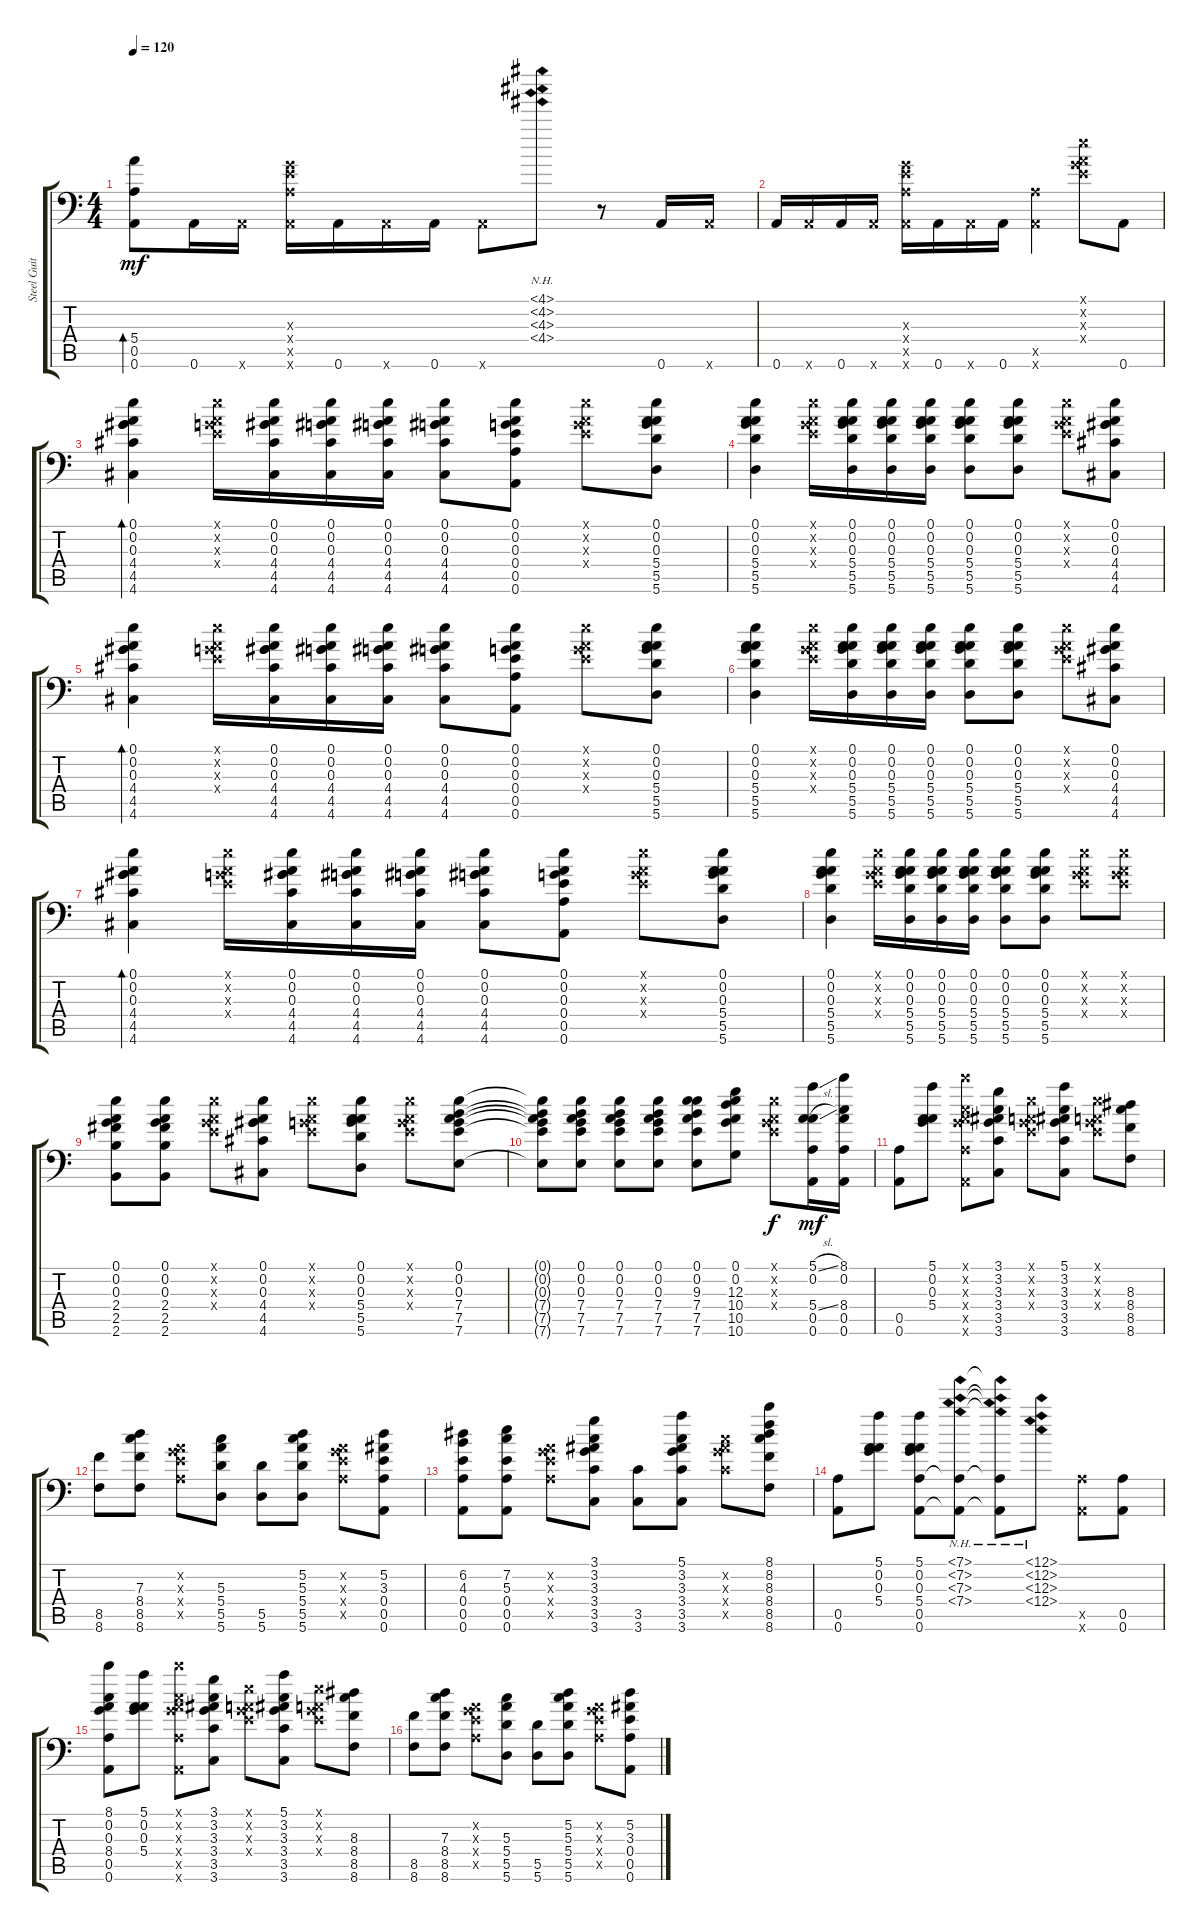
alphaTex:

\track ("Steel Guitar" "Steel Guit") {instrument acousticguitarsteel}
\staff {score tabs}
\tuning (E4 A3 G3 E3 A2 A1) {hide}
\ts (4 4)
\tempo 120
\clef f4
\ks c
(5.4 0.5 0.6).8{bd 30 dy mf} 0.6.16 0.6{x}.16 (0.3{x} 0.4{x} 0.5{x} 0.6{x}).16 0.6.16 0.6{x}.16 0.6.16 0.6{x}.8 (4.1{nh} 4.2{nh} 4.3{nh} 4.4{nh}).8 r.8 0.6.16 0.6{x}.16 |
0.6.16 0.6{x}.16 0.6.16 0.6{x}.16 (0.3{x} 0.4{x} 0.5{x} 0.6{x}).16 0.6.16 0.6{x}.16 0.6.16 (0.5{x} 0.6{x}).4 (0.1{x} 0.2{x} 0.3{x} 0.4{x}).8 0.6.8 |
(0.1 0.2 0.3 4.4 4.5 4.6).4{bd 30} (0.1{x} 0.2{x} 0.3{x} 0.4{x}).16 (0.1 0.2 0.3 4.4 4.5 4.6).16 (0.1 0.2 0.3 4.4 4.5 4.6).16 (0.1 0.2 0.3 4.4 4.5 4.6).16 (0.1 0.2 0.3 4.4 4.5 4.6).8 (0.1 0.2 0.3 0.4 0.5 0.6).8 (0.1{x} 0.2{x} 0.3{x} 0.4{x}).8 (0.1 0.2 0.3 5.4 5.5 5.6).8 |
(0.1 0.2 0.3 5.4 5.5 5.6).4 (0.1{x} 0.2{x} 0.3{x} 0.4{x}).16 (0.1 0.2 0.3 5.4 5.5 5.6).16 (0.1 0.2 0.3 5.4 5.5 5.6).16 (0.1 0.2 0.3 5.4 5.5 5.6).16 (0.1 0.2 0.3 5.4 5.5 5.6).8 (0.1 0.2 0.3 5.4 5.5 5.6).8 (0.1{x} 0.2{x} 0.3{x} 0.4{x}).8 (0.1 0.2 0.3 4.4 4.5 4.6).8 |
(0.1 0.2 0.3 4.4 4.5 4.6).4{bd 30} (0.1{x} 0.2{x} 0.3{x} 0.4{x}).16 (0.1 0.2 0.3 4.4 4.5 4.6).16 (0.1 0.2 0.3 4.4 4.5 4.6).16 (0.1 0.2 0.3 4.4 4.5 4.6).16 (0.1 0.2 0.3 4.4 4.5 4.6).8 (0.1 0.2 0.3 0.4 0.5 0.6).8 (0.1{x} 0.2{x} 0.3{x} 0.4{x}).8 (0.1 0.2 0.3 5.4 5.5 5.6).8 |
(0.1 0.2 0.3 5.4 5.5 5.6).4 (0.1{x} 0.2{x} 0.3{x} 0.4{x}).16 (0.1 0.2 0.3 5.4 5.5 5.6).16 (0.1 0.2 0.3 5.4 5.5 5.6).16 (0.1 0.2 0.3 5.4 5.5 5.6).16 (0.1 0.2 0.3 5.4 5.5 5.6).8 (0.1 0.2 0.3 5.4 5.5 5.6).8 (0.1{x} 0.2{x} 0.3{x} 0.4{x}).8 (0.1 0.2 0.3 4.4 4.5 4.6).8 |
(0.1 0.2 0.3 4.4 4.5 4.6).4{bd 30} (0.1{x} 0.2{x} 0.3{x} 0.4{x}).16 (0.1 0.2 0.3 4.4 4.5 4.6).16 (0.1 0.2 0.3 4.4 4.5 4.6).16 (0.1 0.2 0.3 4.4 4.5 4.6).16 (0.1 0.2 0.3 4.4 4.5 4.6).8 (0.1 0.2 0.3 0.4 0.5 0.6).8 (0.1{x} 0.2{x} 0.3{x} 0.4{x}).8 (0.1 0.2 0.3 5.4 5.5 5.6).8 |
(0.1 0.2 0.3 5.4 5.5 5.6).4 (0.1{x} 0.2{x} 0.3{x} 0.4{x}).16 (0.1 0.2 0.3 5.4 5.5 5.6).16 (0.1 0.2 0.3 5.4 5.5 5.6).16 (0.1 0.2 0.3 5.4 5.5 5.6).16 (0.1 0.2 0.3 5.4 5.5 5.6).8 (0.1 0.2 0.3 5.4 5.5 5.6).8 (0.1{x} 0.2{x} 0.3{x} 0.4{x}).8 (0.1{x} 0.2{x} 0.3{x} 0.4{x}).8 |
(0.1 0.2 0.3 2.4 2.5 2.6).8 (0.1 0.2 0.3 2.4 2.5 2.6).8 (0.1{x} 0.2{x} 0.3{x} 0.4{x}).8 (0.1 0.2 0.3 4.4 4.5 4.6).8 (0.1{x} 0.2{x} 0.3{x} 0.4{x}).8 (0.1 0.2 0.3 5.4 5.5 5.6).8 (0.1{x} 0.2{x} 0.3{x} 0.4{x}).8 (0.1 0.2 0.3 7.4 7.5 7.6).8 |
(0.1{t} 0.2{t} 0.3{t} 7.4{t} 7.5{t} 7.6{t}).8 (0.1 0.2 0.3 7.4 7.5 7.6).8 (0.1 0.2 0.3 7.4 7.5 7.6).8 (0.1 0.2 0.3 7.4 7.5 7.6).8 (0.1 0.2 9.3 7.4 7.5 7.6).8 (0.1 0.2 12.3 10.4 10.5 10.6).8 (0.1{x} 0.2{x} 0.3{x} 0.4{x}).8{dy f} (5.1{sl} 0.2 5.4{sl} 0.5 0.6).16{dy mf} (8.1 0.2 8.4 0.5 0.6).16 |
(0.5 0.6).8 (5.1 0.2 0.3 5.4).8 (8.1{x} 0.2{x} 0.3{x} 8.4{x} 0.5{x} 0.6{x}).8 (3.1 3.2 3.3 3.4 3.5 3.6).8 (0.1{x} 0.2{x} 0.3{x} 0.4{x}).8 (5.1 3.2 3.3 3.4 3.5 3.6).8 (0.1{x} 0.2{x} 0.3{x} 0.4{x}).8 (8.3 8.4 8.5 8.6).8 |
(8.5 8.6).8 (7.3 8.4 8.5 8.6).8 (0.2{x} 0.3{x} 0.4{x} 0.5{x}).8 (5.3 5.4 5.5 5.6).8 (5.5 5.6).8 (5.2 5.3 5.4 5.5 5.6).8 (0.2{x} 0.3{x} 0.4{x} 0.5{x}).8 (5.2 3.3 0.4 0.5 0.6).8 |
(6.2 4.3 0.4 0.5 0.6).8 (7.2 5.3 0.4 0.5 0.6).8 (0.2{x} 0.3{x} 0.4{x} 0.5{x}).8 (3.1 3.2 3.3 3.4 3.5 3.6).8 (3.5 3.6).8 (5.1 3.2 3.3 3.4 3.5 3.6).8 (3.2{x} 3.3{x} 3.4{x} 3.5{x}).8 (8.1 8.2 8.3 8.4 8.5 8.6).8 |
(0.5 0.6).8 (5.1 0.2 0.3 5.4).8 (5.1 0.2 0.3 5.4 0.5 0.6).8 (7.1{nh} 7.2{nh} 7.3{nh} 7.4{nh} 0.5{t} 0.6{t}).8 (7.1{nh t} 7.2{nh t} 7.3{nh t} 7.4{nh t} 0.5{t} 0.6{t}).8 (12.1{nh} 12.2{nh} 12.3{nh} 12.4{nh}).8 (0.5{x} 0.6{x}).8 (0.5 0.6).8 |
(8.1 0.2 0.3 8.4 0.5 0.6).8 (5.1 0.2 0.3 5.4).8 (8.1{x} 0.2{x} 0.3{x} 8.4{x} 0.5{x} 0.6{x}).8 (3.1 3.2 3.3 3.4 3.5 3.6).8 (0.1{x} 0.2{x} 0.3{x} 0.4{x}).8 (5.1 3.2 3.3 3.4 3.5 3.6).8 (0.1{x} 0.2{x} 0.3{x} 0.4{x}).8 (8.3 8.4 8.5 8.6).8 |
(8.5 8.6).8 (7.3 8.4 8.5 8.6).8 (0.2{x} 0.3{x} 0.4{x} 0.5{x}).8 (5.3 5.4 5.5 5.6).8 (5.5 5.6).8 (5.2 5.3 5.4 5.5 5.6).8 (0.2{x} 0.3{x} 0.4{x} 0.5{x}).8 (5.2 3.3 0.4 0.5 0.6).8
